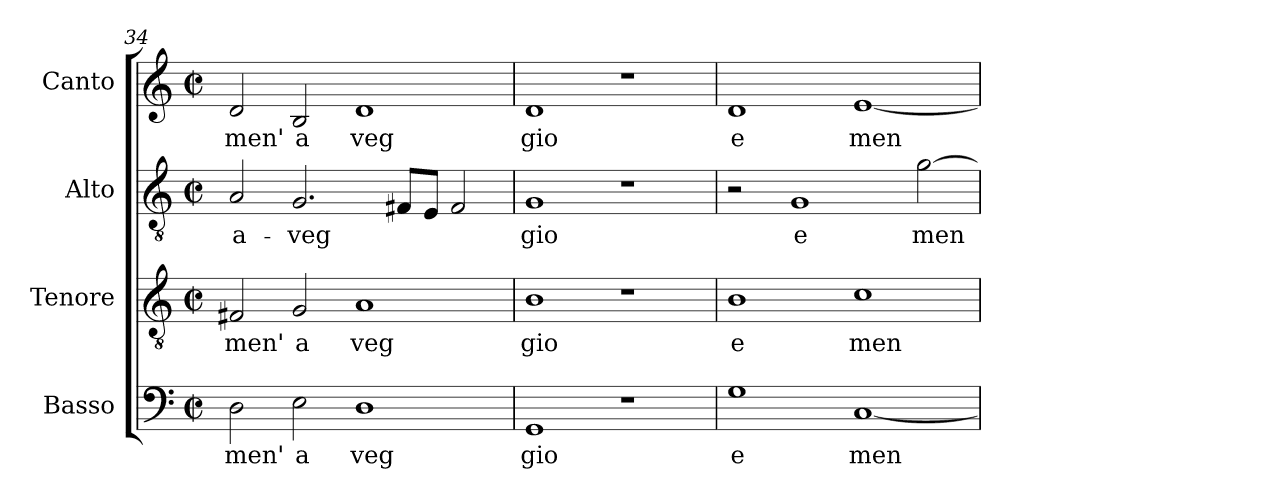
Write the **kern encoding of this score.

**kern	**text	**kern	**text	**kern	**text	**kern	**text
*part4	*part4	*part3	*part3	*part2	*part2	*part1	*part1
*staff4	*staff4	*staff3	*staff3	*staff2	*staff2	*staff1	*staff1
*I"Basso	*	*I"Tenore	*	*I"Alto	*	*I"Canto	*
*clefF4	*	*clefGv2	*	*clefGv2	*	*clefG2	*
*k[]	*	*k[]	*	*k[]	*	*k[]	*
*C:	*	*C:	*	*C:	*	*C:	*
*M2/2	*	*M2/2	*	*M2/2	*	*M2/2	*
*met(c|)	*	*met(c|)	*	*met(c|)	*	*met(c|)	*
=34	=34	=34	=34	=34	=34	=34	=34
!	!LO:LY:b:cj	!	!LO:LY:b:cj	!	!LO:LY:b:cj	!	!LO:LY:b:cj
2D\	men'	2F#X/	men'	2A/	a-	2d/	men'
!	!LO:LY:b:cj	!	!LO:LY:b:cj	!	!LO:LY:b:cj	!	!LO:LY:b:cj
2E\	a	2G/	a	2.G/	-veg-	2B/	a
!	!LO:LY:b:cj	!	!LO:LY:b:cj	!	!	!	!LO:LY:b:cj
1D	veg	1A	veg	.	.	1d	veg
!	!	!	!	!	!LO:LY:b:cj	!	!
.	.	.	.	8F#/L	--	.	.
!	!	!	!	!	!LO:LY:b:cj	!	!
.	.	.	.	8E/J	--	.	.
!	!	!	!	!	!LO:LY:b:cj	!	!
.	.	.	.	2F#/	--	.	.
=35	=35	=35	=35	=35	=35	=35	=35
!	!LO:LY:b:cj	!	!LO:LY:b:cj	!	!LO:LY:b:cj	!	!LO:LY:b:cj
1GG	gio	1B	gio	1G	-gio	1d	gio
1r	.	1r	.	1r	.	1r	.
!!LO:LB:g=z
=36	=36	=36	=36	=36	=36	=36	=36
!	!LO:LY:b:cj	!	!LO:LY:b:cj	!	!	!	!LO:LY:b:cj
1G	e	1B	e	2r	.	1d	e
!	!	!	!	!	!LO:LY:b:cj	!	!
.	.	.	.	1G	e	.	.
!	!LO:LY:b:cj	!	!LO:LY:b:cj	!	!	!	!LO:LY:b:cj
[<1C	men	1c	men-	.	.	[<1e	men-
!	!	!	!	!	!LO:LY:b:cj	!	!
.	.	.	.	[>2g\	men	.	.
=	=	=	=	=	=	=	=
*-	*-	*-	*-	*-	*-	*-	*-
